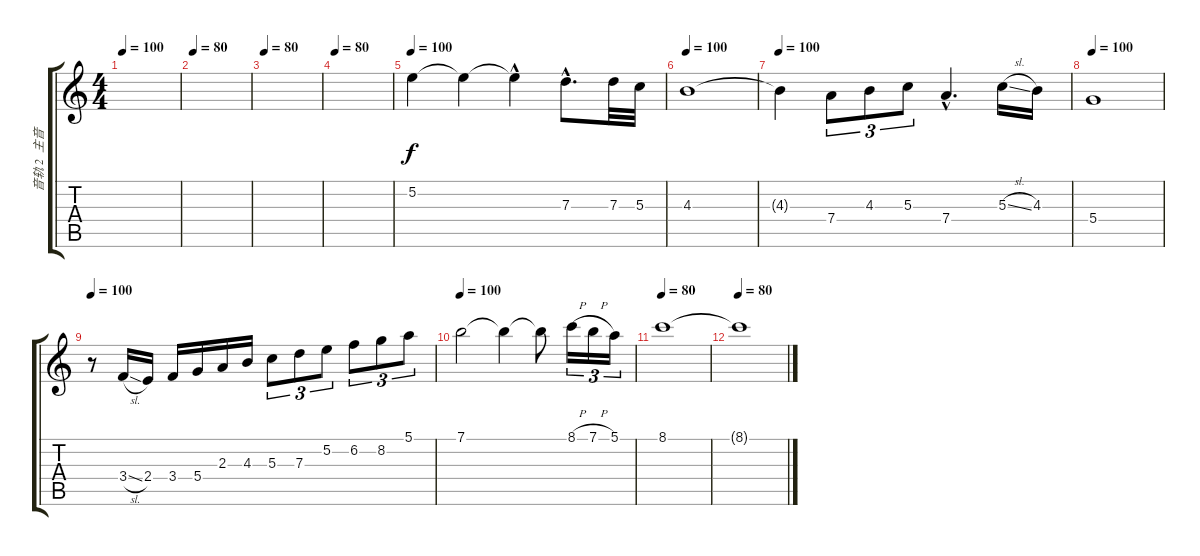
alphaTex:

\track ("音轨 2  主音" "音轨 2  主音") {instrument overdrivenguitar}
\staff {score tabs}
\tuning (E4 B3 G3 D3 A2 E2) {hide}
\ts (4 4)
\tempo 100
\tempo 80
\tempo 100
\clef g2
\ks c
|
\tempo 80
|
\tempo 80
|
\tempo 80
|
\tempo 83
\tempo 100
5.2.4 5.2{t}.4 5.2{hac t}.4 7.3{hac}.8{d} 7.3.32 5.3.32 |
\tempo 100
4.3.1 |
\tempo 100
4.3{t}.4 7.4.8{tu (3 2)} 4.3.8{tu (3 2)} 5.3.8{tu (3 2)} 7.4{hac}.4{d} 5.3{sl}.16 4.3.16 |
\tempo 100
5.4.1 |
\tempo 100
r.8 3.4{sl}.16 2.4.16 3.4.16 5.4.16 2.3.16 4.3.16 5.3.8{tu (3 2)} 7.3.8{tu (3 2)} 5.2.8{tu (3 2)} 6.2.8{tu (3 2)} 8.2.8{tu (3 2)} 5.1.8{tu (3 2)} |
\tempo 100
7.1.2 7.1{t}.4 7.1{t}.8 8.1{h}.16{tu (3 2)} 7.1{h}.16{tu (3 2)} 5.1.16{tu (3 2)} |
\tempo 80
8.1.1 |
\tempo 80
8.1{t}.1
